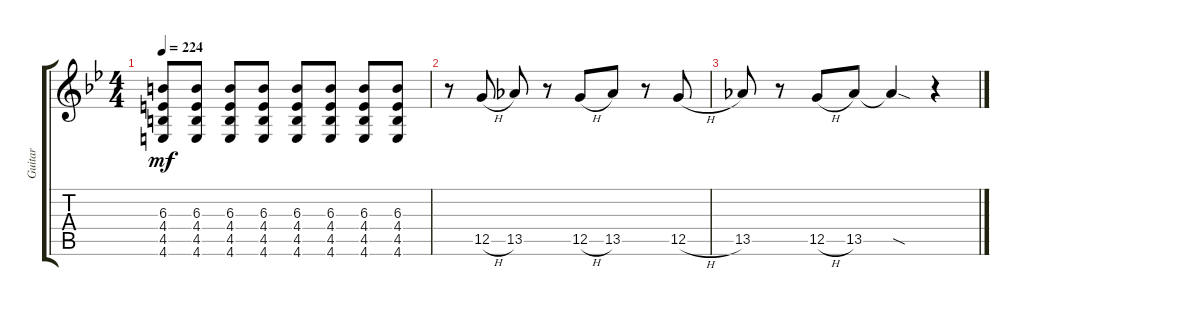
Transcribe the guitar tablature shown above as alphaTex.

\track ("Guitar" "Guitar") {instrument overdrivenguitar}
\staff {score tabs}
\tuning (D4 A3 F3 C3 G2 C2) {hide}
\ts (4 4)
\tempo 224
\clef g2
\ks bb
(6.3 4.4 4.5 4.6).8{dy mf} (6.3 4.4 4.5 4.6).8 (6.3 4.4 4.5 4.6).8 (6.3 4.4 4.5 4.6).8 (6.3 4.4 4.5 4.6).8 (6.3 4.4 4.5 4.6).8 (6.3 4.4 4.5 4.6).8 (6.3 4.4 4.5 4.6).8 |
r.8 12.5{h}.8 13.5.8 r.8 12.5{h}.8 13.5.8 r.8 12.5{h}.8 |
13.5.8 r.8 12.5{h}.8 13.5.8 13.5{sod t}.4 r.4
